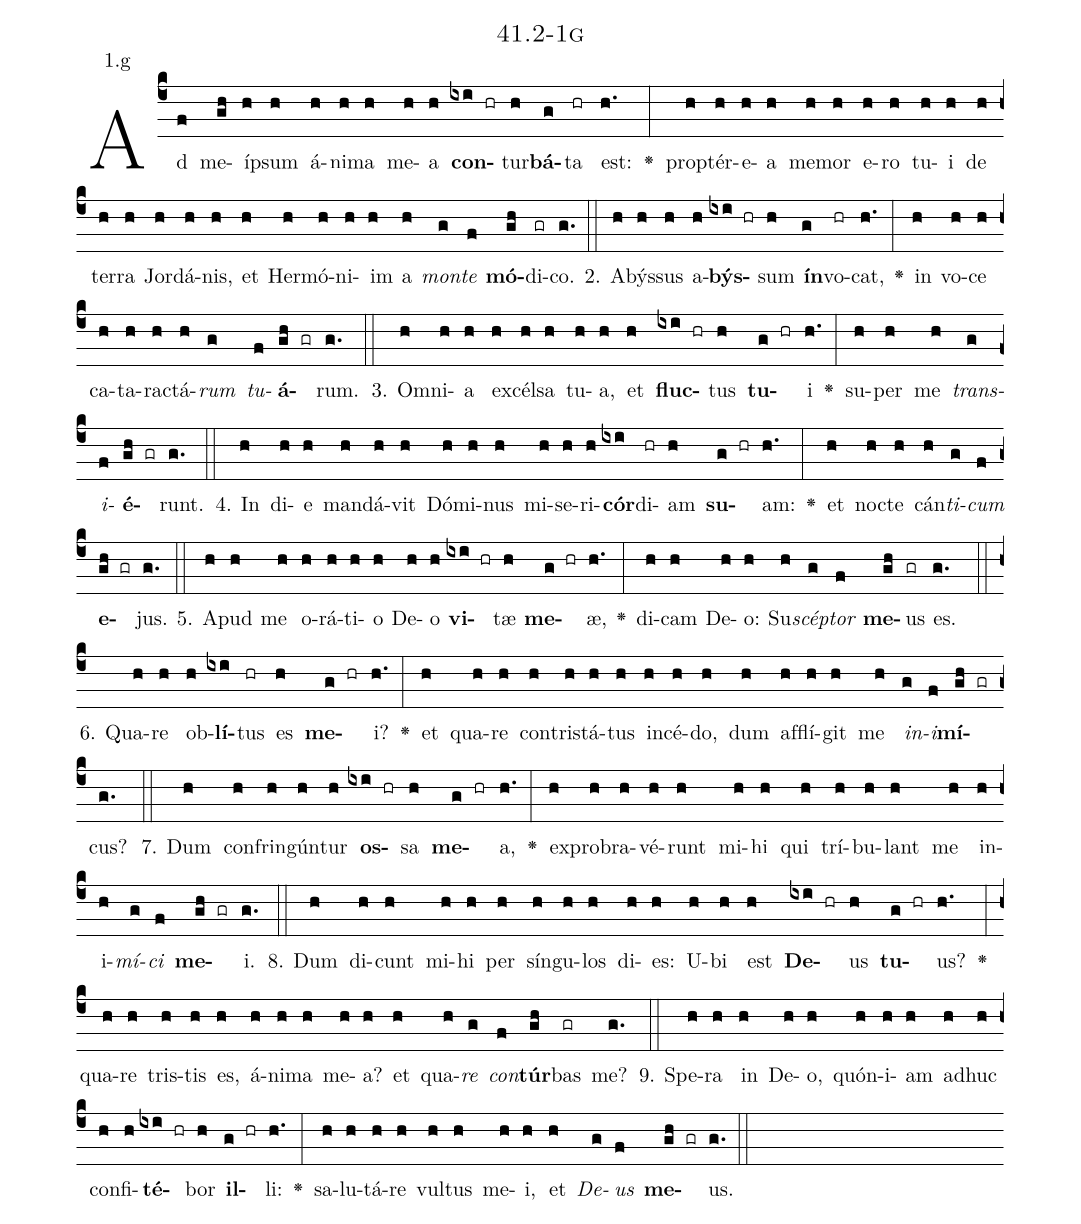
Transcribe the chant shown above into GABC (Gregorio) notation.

name: 41.2-1g;
annotation: 1.g;
%%
(c4)Ad(f) me(gh)íp(h)sum(h) á(h)ni(h)ma(h) me(h)a(h) <b>con</b>(ixi hr)tur(h)<b>bá</b>(g)ta(hr) est:(h.) <v>\greheightstar</v>(:) prop(h)tér(h)e(h)a(h) me(h)mor(h) e(h)ro(h) tu(h)i(h) de(h) ter(h)ra(h) Jor(h)dá(h)nis,(h) et(h) Her(h)mó(h)ni(h)im(h) a(h) <i>mon</i>(g)<i>te</i>(f) <b>mó</b>(gh)di(gr)co.(g.) (::)
2. A(h)býs(h)sus(h) a(h)<b>býs</b>(ixi hr)sum(h) <b>ín</b>(g)vo(hr)cat,(h.) <v>\greheightstar</v>(:) in(h) vo(h)ce(h) ca(h)ta(h)rac(h)tá(h)<i>rum</i>(g) <i>tu</i>(f)<b>á</b>(gh gr)rum.(g.) (::)
3. Om(h)ni(h)a(h) ex(h)cél(h)sa(h) tu(h)a,(h) et(h) <b>fluc</b>(ixi hr)tus(h) <b>tu</b>(g hr)i(h.) <v>\greheightstar</v>(:) su(h)per(h) me(h) <i>trans</i>(g)<i>i</i>(f)<b>é</b>(gh gr)runt.(g.) (::)
4. In(h) di(h)e(h) man(h)dá(h)vit(h) Dó(h)mi(h)nus(h) mi(h)se(h)ri(h)<b>cór</b>(ixi)di(hr)am(h) <b>su</b>(g hr)am:(h.) <v>\greheightstar</v>(:) et(h) noc(h)te(h) cán(h)<i>ti</i>(g)<i>cum</i>(f) <b>e</b>(gh gr)jus.(g.) (::)
5. A(h)pud(h) me(h) o(h)rá(h)ti(h)o(h) De(h)o(h) <b>vi</b>(ixi hr)tæ(h) <b>me</b>(g hr)æ,(h.) <v>\greheightstar</v>(:) di(h)cam(h) De(h)o:(h) Su(h)<i>scép</i>(g)<i>tor</i>(f) <b>me</b>(gh)us(gr) es.(g.) (::)
6. Qua(h)re(h) ob(h)<b>lí</b>(ixi)tus(hr) es(h) <b>me</b>(g hr)i?(h.) <v>\greheightstar</v>(:) et(h) qua(h)re(h) con(h)tris(h)tá(h)tus(h) in(h)cé(h)do,(h) dum(h) af(h)flí(h)git(h) me(h) <i>in</i>(g)<i>i</i>(f)<b>mí</b>(gh gr)cus?(g.) (::)
7. Dum(h) con(h)frin(h)gún(h)tur(h) <b>os</b>(ixi hr)sa(h) <b>me</b>(g hr)a,(h.) <v>\greheightstar</v>(:) ex(h)pro(h)bra(h)vé(h)runt(h) mi(h)hi(h) qui(h) trí(h)bu(h)lant(h) me(h) in(h)i(h)<i>mí</i>(g)<i>ci</i>(f) <b>me</b>(gh gr)i.(g.) (::)
8. Dum(h) di(h)cunt(h) mi(h)hi(h) per(h) sín(h)gu(h)los(h) di(h)es:(h) U(h)bi(h) est(h) <b>De</b>(ixi hr)us(h) <b>tu</b>(g hr)us?(h.) <v>\greheightstar</v>(:) qua(h)re(h) tris(h)tis(h) es,(h) á(h)ni(h)ma(h) me(h)a?(h) et(h) qua(h)<i>re</i>(g) <i>con</i>(f)<b>túr</b>(gh)bas(gr) me?(g.) (::)
9. Spe(h)ra(h) in(h) De(h)o,(h) quón(h)i(h)am(h) ad(h)huc(h) con(h)fi(h)<b>té</b>(ixi hr)bor(h) <b>il</b>(g hr)li:(h.) <v>\greheightstar</v>(:) sa(h)lu(h)tá(h)re(h) vul(h)tus(h) me(h)i,(h) et(h) <i>De</i>(g)<i>us</i>(f) <b>me</b>(gh gr)us.(g.) (::)
